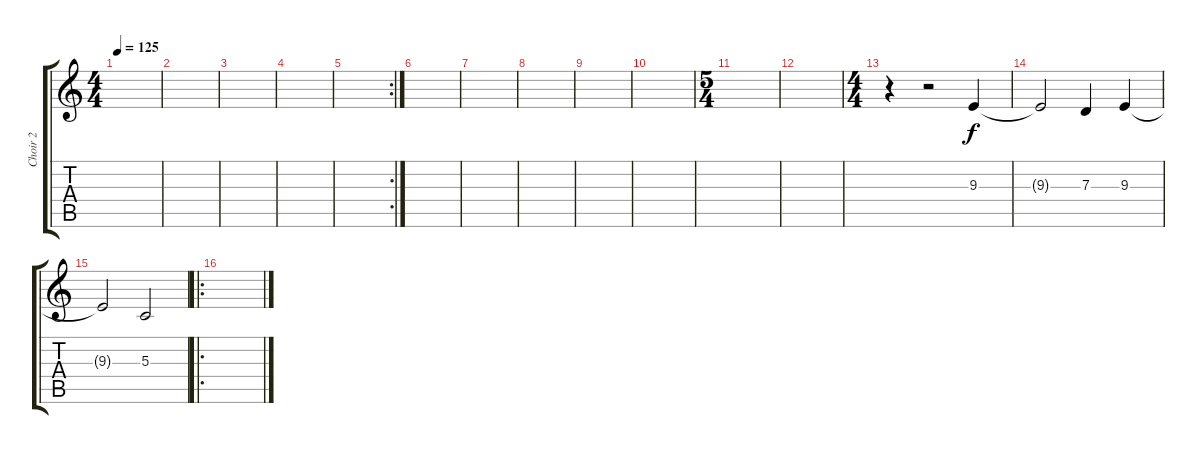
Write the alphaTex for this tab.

\track ("Choir 2" "Choir 2") {instrument lead6voice}
\staff {score tabs}
\tuning (E4 B3 G3 D3 A2 E2) {hide}
\ts (4 4)
\tempo 125
\clef g2
\ks c
|
|
|
|
\rc 2
|
|
|
|
|
|
\ts (5 4)
|
|
\ts (4 4)
r.4 r.2 9.3.4 |
9.3{t}.2 7.3.4 9.3.4 |
9.3{t}.2 5.3.2 |
\ro
